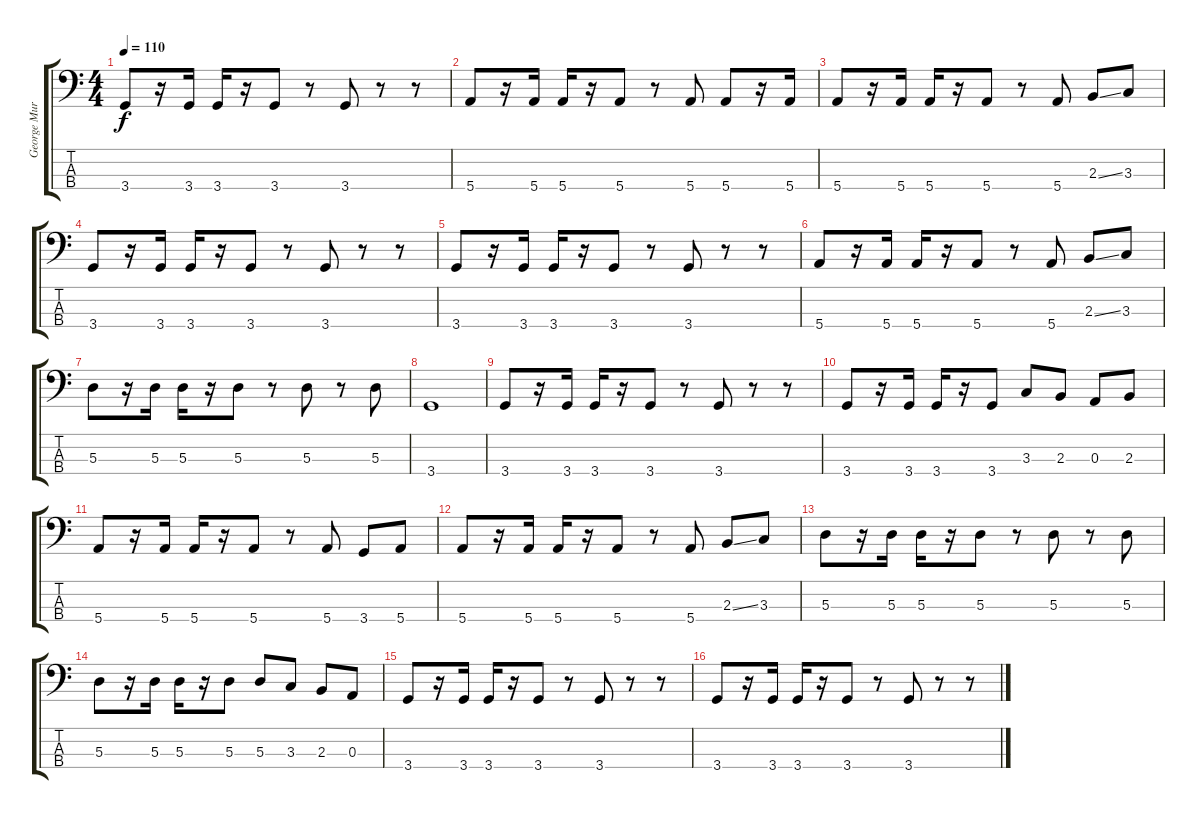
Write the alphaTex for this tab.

\track ("George Murray" "George Mur") {instrument electricbassfinger}
\staff {score tabs}
\tuning (G2 D2 A1 E1) {hide}
\ts (4 4)
\tempo 110
\clef f4
\ks c
3.4.8{dy f} r.16 3.4.16 3.4.16 r.16 3.4.8 r.8 3.4.8 r.8 r.8 |
5.4.8 r.16 5.4.16 5.4.16 r.16 5.4.8 r.8 5.4.8 5.4.8 r.16 5.4.16 |
5.4.8 r.16 5.4.16 5.4.16 r.16 5.4.8 r.8 5.4.8 2.3{ss}.8 3.3.8 |
3.4.8 r.16 3.4.16 3.4.16 r.16 3.4.8 r.8 3.4.8 r.8 r.8 |
3.4.8 r.16 3.4.16 3.4.16 r.16 3.4.8 r.8 3.4.8 r.8 r.8 |
5.4.8 r.16 5.4.16 5.4.16 r.16 5.4.8 r.8 5.4.8 2.3{ss}.8 3.3.8 |
5.3.8 r.16 5.3.16 5.3.16 r.16 5.3.8 r.8 5.3.8 r.8 5.3.8 |
3.4.1 |
3.4.8 r.16 3.4.16 3.4.16 r.16 3.4.8 r.8 3.4.8 r.8 r.8 |
3.4.8 r.16 3.4.16 3.4.16 r.16 3.4.8 3.3.8 2.3.8 0.3.8 2.3.8 |
5.4.8 r.16 5.4.16 5.4.16 r.16 5.4.8 r.8 5.4.8 3.4.8 5.4.8 |
5.4.8 r.16 5.4.16 5.4.16 r.16 5.4.8 r.8 5.4.8 2.3{ss}.8 3.3.8 |
5.3.8 r.16 5.3.16 5.3.16 r.16 5.3.8 r.8 5.3.8 r.8 5.3.8 |
5.3.8 r.16 5.3.16 5.3.16 r.16 5.3.8 5.3.8 3.3.8 2.3.8 0.3.8 |
3.4.8 r.16 3.4.16 3.4.16 r.16 3.4.8 r.8 3.4.8 r.8 r.8 |
3.4.8 r.16 3.4.16 3.4.16 r.16 3.4.8 r.8 3.4.8 r.8 r.8
